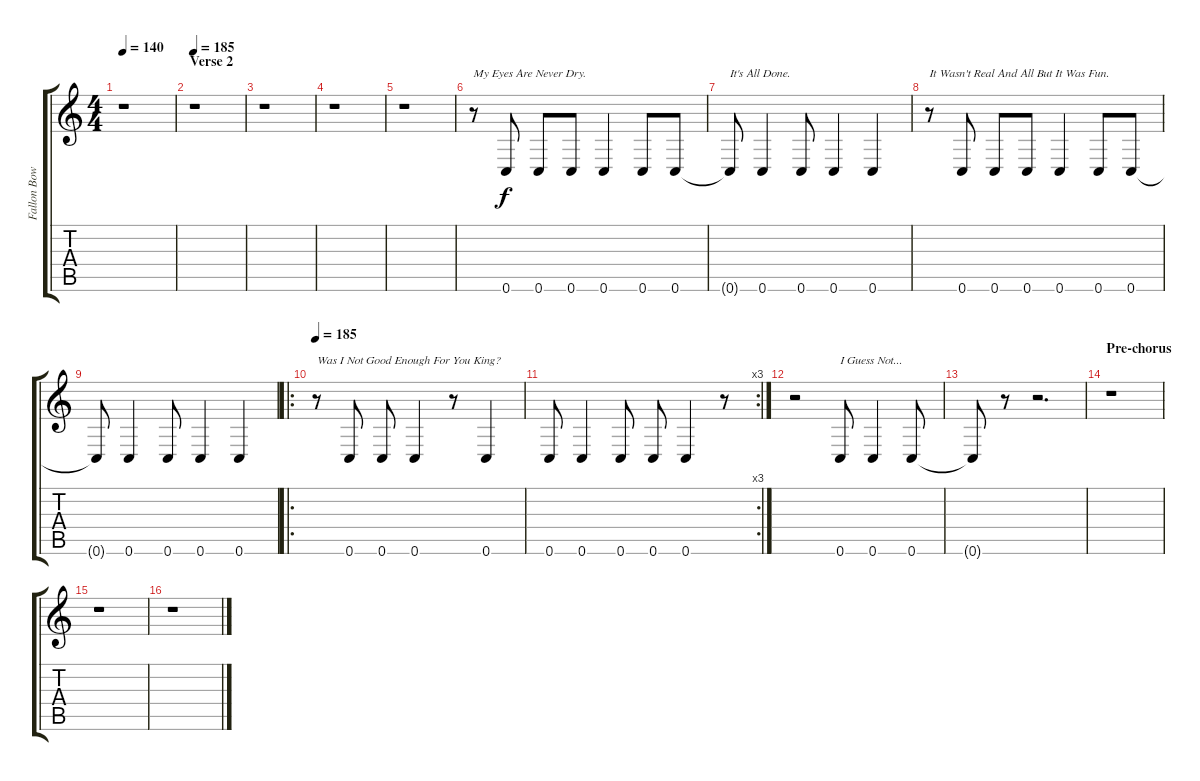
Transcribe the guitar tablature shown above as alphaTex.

\track ("Fallon Bowman - Vocals" "Fallon Bow") {instrument electricguitarjazz}
\staff {score tabs}
\tuning (D4 A3 F3 C3 G2 C2) {hide}
\ts (4 4)
\tempo 140
\clef g2
\ks c
r.1{dy f} |
\section ("" "Verse 2")
\tempo 185
r.1 |
r.1 |
r.1 |
r.1 |
r.8{txt "My Eyes Are Never Dry." volume 16 balance 8 instrument electricguitarjazz} 0.6.8 0.6.8 0.6.8 0.6.4 0.6.8 0.6.8 |
0.6{t}.8{txt "It's All Done."} 0.6.4 0.6.8 0.6.4 0.6.4 |
r.8{txt "It Wasn't Real And All But It Was Fun."} 0.6.8 0.6.8 0.6.8 0.6.4 0.6.8 0.6.8 |
0.6{t}.8 0.6.4 0.6.8 0.6.4 0.6.4 |
\ro
\tempo 185
r.8{txt "Was I Not Good Enough For You King?"} 0.6.8 0.6.8 0.6.4 r.8 0.6.4 |
\rc 3
0.6.8 0.6.4 0.6.8 0.6.8 0.6.4 r.8 |
r.2 0.6.8{txt "I Guess Not..."} 0.6.4 0.6.8 |
0.6{t}.8 r.8 r.2{d} |
\section ("" "Pre-chorus")
r.1 |
r.1 |
r.1
